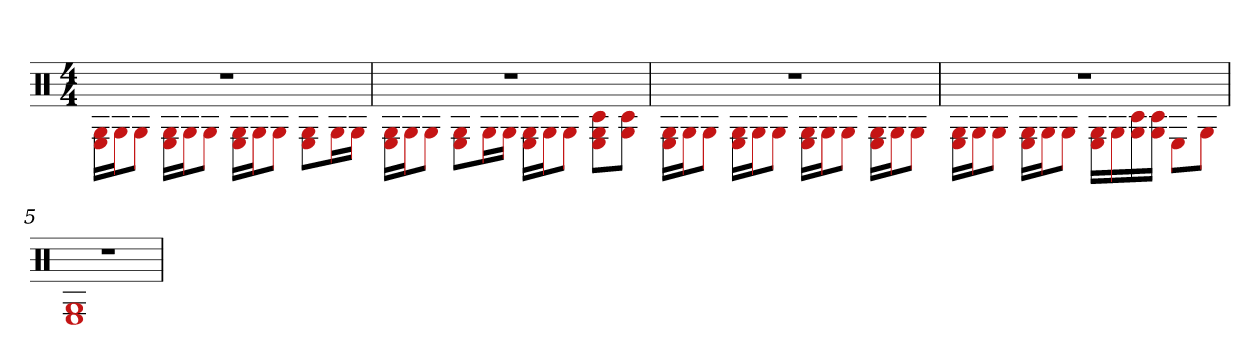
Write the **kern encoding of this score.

**kern
*part1
*staff1
*clefX
*k[]
*M4/4
=1
*^
1r	16G 16ELL
.	16GJ
.	8GJ
.	16G 16ELL
.	16GJ
.	8GJ
.	16G 16ELL
.	16GJ
.	8GJ
.	8G 8EL
.	16GL
.	16GJJ
=2	=2
1r	16G 16ELL
.	16GJ
.	8GJ
.	8E 8GL
.	16GL
.	16GJJ
.	16E 16GLL
.	16GJ
.	8GJ
.	8G 8c# 8EL
.	8G 8c#J
=3	=3
1r	16G 16ELL
.	16GJ
.	8GJ
.	16E 16GLL
.	16GJ
.	8GJ
.	16G 16ELL
.	16GJ
.	8GJ
.	16G 16ELL
.	16GJ
.	8GJ
=4	=4
1r	16E 16GLL
.	16GJ
.	8GJ
.	16G 16ELL
.	16GJ
.	8GJ
.	16E 16GLL
.	16G
.	16c# 16G
.	16c# 16GJJ
.	8EL
.	8GJ
=5	=5
1r	1E 1G
*v	*v
=
*-
